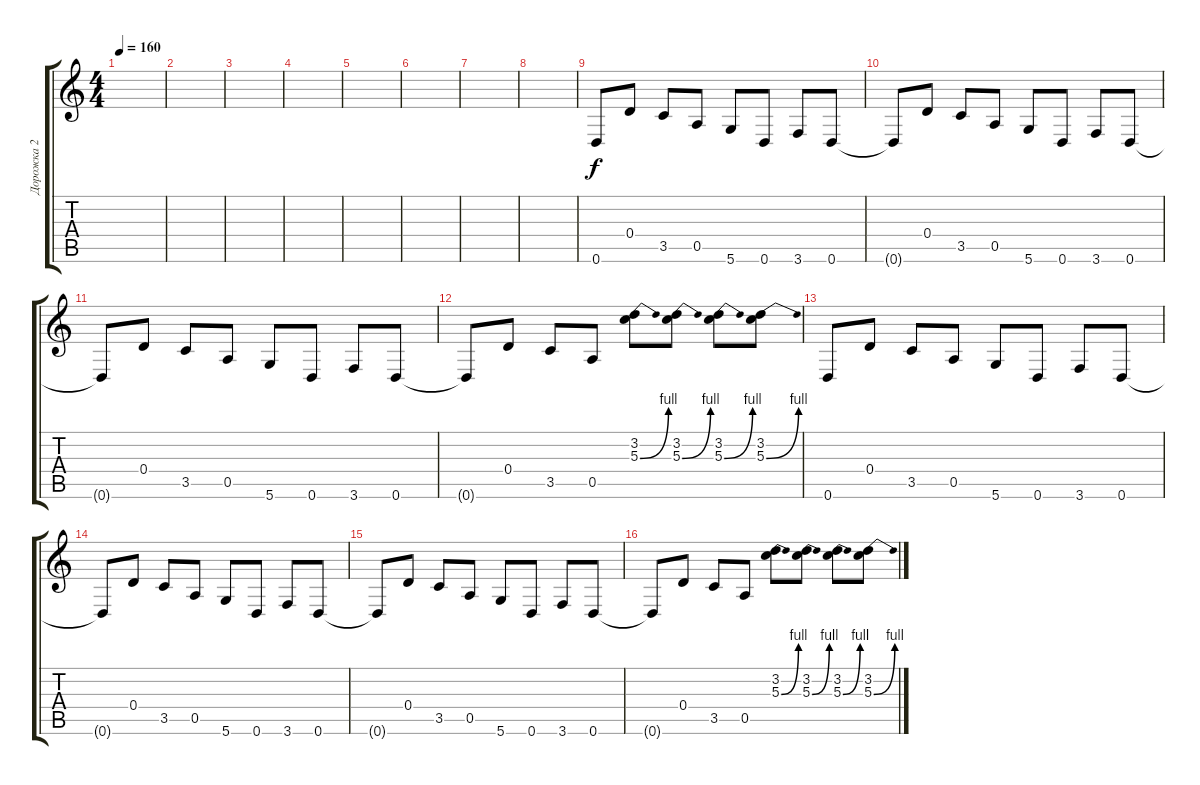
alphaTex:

\track ("Дорожка 2" "Дорожка 2") {instrument electricguitarmuted}
\staff {score tabs}
\tuning (E4 B3 G3 D3 A2 D2) {hide}
\ts (4 4)
\tempo 160
\clef g2
\ks c
|
|
|
|
|
|
|
|
0.6.8 0.4.8 3.5.8 0.5.8 5.6.8 0.6.8 3.6.8 0.6.8 |
0.6{t}.8 0.4.8 3.5.8 0.5.8 5.6.8 0.6.8 3.6.8 0.6.8 |
0.6{t}.8 0.4.8 3.5.8 0.5.8 5.6.8 0.6.8 3.6.8 0.6.8 |
0.6{t}.8 0.4.8 3.5.8 0.5.8 (3.2 5.3{be (bend 0 0 60 4)}).8 (3.2 5.3{be (bend 0 0 60 4)}).8 (3.2 5.3{be (bend 0 0 60 4)}).8 (3.2 5.3{be (bend 0 0 60 4)}).8 |
0.6.8 0.4.8 3.5.8 0.5.8 5.6.8 0.6.8 3.6.8 0.6.8 |
0.6{t}.8 0.4.8 3.5.8 0.5.8 5.6.8 0.6.8 3.6.8 0.6.8 |
0.6{t}.8 0.4.8 3.5.8 0.5.8 5.6.8 0.6.8 3.6.8 0.6.8 |
0.6{t}.8 0.4.8 3.5.8 0.5.8 (3.2 5.3{be (bend 0 0 60 4)}).8 (3.2 5.3{be (bend 0 0 60 4)}).8 (3.2 5.3{be (bend 0 0 60 4)}).8 (3.2 5.3{be (bend 0 0 60 4)}).8
